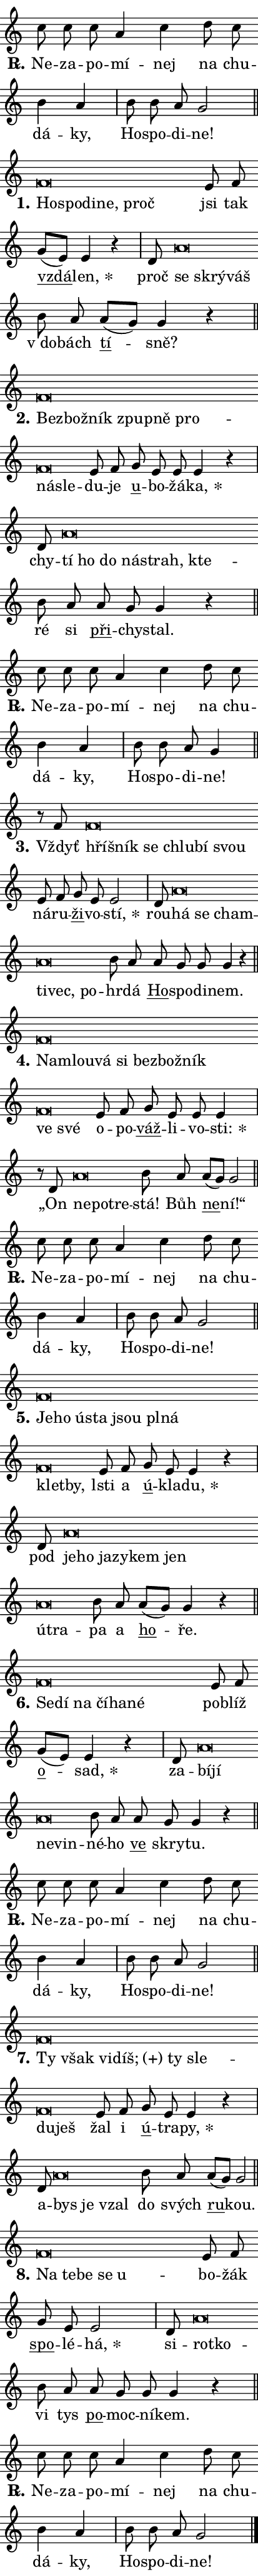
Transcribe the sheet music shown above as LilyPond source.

\version "2.22.1"
\header { tagline = "" }
\paper {
  indent = 0\cm
  top-margin = 0\cm
  right-margin = 0\cm
  bottom-margin = 0\cm
  left-margin = 0\cm
  paper-width = 7\cm
  page-breaking = #ly:one-page-breaking
  system-system-spacing.basic-distance = #11
  score-system-spacing.basic-distance = #11
  ragged-last = ##f
}


%% Author: Thomas Morley
%% https://lists.gnu.org/archive/html/lilypond-user/2020-05/msg00002.html
#(define (line-position grob)
"Returns position of @var[grob} in current system:
   @code{'start}, if at first time-step
   @code{'end}, if at last time-step
   @code{'middle} otherwise
"
  (let* ((col (ly:item-get-column grob))
         (ln (ly:grob-object col 'left-neighbor))
         (rn (ly:grob-object col 'right-neighbor))
         (col-to-check-left (if (ly:grob? ln) ln col))
         (col-to-check-right (if (ly:grob? rn) rn col))
         (break-dir-left
           (and
             (ly:grob-property col-to-check-left 'non-musical #f)
             (ly:item-break-dir col-to-check-left)))
         (break-dir-right
           (and
             (ly:grob-property col-to-check-right 'non-musical #f)
             (ly:item-break-dir col-to-check-right))))
        (cond ((eqv? 1 break-dir-left) 'start)
              ((eqv? -1 break-dir-right) 'end)
              (else 'middle))))

#(define (tranparent-at-line-position vctor)
  (lambda (grob)
  "Relying on @code{line-position} select the relevant enry from @var{vctor}.
Used to determine transparency,"
    (case (line-position grob)
      ((end) (not (vector-ref vctor 0)))
      ((middle) (not (vector-ref vctor 1)))
      ((start) (not (vector-ref vctor 2))))))

noteHeadBreakVisibility =
#(define-music-function (break-visibility)(vector?)
"Makes @code{NoteHead}s transparent relying on @var{break-visibility}"
#{
  \override NoteHead.transparent =
    #(tranparent-at-line-position break-visibility)
#})

#(define delete-ledgers-for-transparent-note-heads
  (lambda (grob)
    "Reads whether a @code{NoteHead} is transparent.
If so this @code{NoteHead} is removed from @code{'note-heads} from
@var{grob}, which is supposed to be @code{LedgerLineSpanner}.
As a result ledgers are not printed for this @code{NoteHead}"
    (let* ((nhds-array (ly:grob-object grob 'note-heads))
           (nhds-list
             (if (ly:grob-array? nhds-array)
                 (ly:grob-array->list nhds-array)
                 '()))
           ;; Relies on the transparent-property being done before
           ;; Staff.LedgerLineSpanner.after-line-breaking is executed.
           ;; This is fragile ...
           (to-keep
             (remove
               (lambda (nhd)
                 (ly:grob-property nhd 'transparent #f))
               nhds-list)))
      ;; TODO find a better method to iterate over grob-arrays, similiar
      ;; to filter/remove etc for lists
      ;; For now rebuilt from scratch
      (set! (ly:grob-object grob 'note-heads)  '())
      (for-each
        (lambda (nhd)
          (ly:pointer-group-interface::add-grob grob 'note-heads nhd))
        to-keep))))

hideNotes = {
  \noteHeadBreakVisibility #begin-of-line-visible
}
unHideNotes = {
  \noteHeadBreakVisibility #all-visible
}

% work-around for resetting accidentals
% https://lilypond.org/doc/v2.23/Documentation/notation/displaying-rhythms#unmetered-music
cadenzaMeasure = {
  \cadenzaOff
  \partial 1024 s1024
  \cadenzaOn
}

#(define-markup-command (accent layout props text) (markup?)
  "Underline accented syllable"
  (interpret-markup layout props
    #{\markup \override #'(offset . 4.3) \underline { #text }#}))

responsum = \markup \concat {
  "R" \hspace #-1.05 \path #0.1 #'((moveto 0 0.07) (lineto 0.9 0.8)) \hspace #0.05 "."
}

\layout {
    \context {
        \Staff
        \remove "Time_signature_engraver"
        \override LedgerLineSpanner.after-line-breaking = #delete-ledgers-for-transparent-note-heads
    }
    \context {
        \Voice {
            \override NoteHead.output-attributes = #'((class . "notehead"))
            \override Hairpin.height = #0.55
        }
    }
    \context {
        \Lyrics {
            \override StanzaNumber.output-attributes = #'((class . "stanzanumber"))
            \override LyricSpace.minimum-distance = #0.9
            \override LyricText.font-name = #"TeX Gyre Schola"
            \override LyricText.font-size = 1
            \override StanzaNumber.font-name = #"TeX Gyre Schola Bold"
            \override StanzaNumber.font-size = 1
        }
    }
}

% magnetic-lyrics.ily
%
%   written by
%     Jean Abou Samra <jean@abou-samra.fr>
%     Werner Lemberg <wl@gnu.org>
%
%   adapted by
%     Jiri Hon <jiri.hon@gmail.com>
%
% Version 2022-Apr-15

% https://www.mail-archive.com/lilypond-user@gnu.org/msg149350.html

#(define (Left_hyphen_pointer_engraver context)
   "Collect syllable-hyphen-syllable occurrences in lyrics and store
them in properties.  This engraver only looks to the left.  For
example, if the lyrics input is @code{foo -- bar}, it does the
following.

@itemize @bullet
@item
Set the @code{text} property of the @code{LyricHyphen} grob between
@q{foo} and @q{bar} to @code{foo}.

@item
Set the @code{left-hyphen} property of the @code{LyricText} grob with
text @q{foo} to the @code{LyricHyphen} grob between @q{foo} and
@q{bar}.
@end itemize

Use this auxiliary engraver in combination with the
@code{lyric-@/text::@/apply-@/magnetic-@/offset!} hook."
   (let ((hyphen #f)
         (text #f))
     (make-engraver
      (acknowledgers
       ((lyric-syllable-interface engraver grob source-engraver)
        (set! text grob)))
      (end-acknowledgers
       ((lyric-hyphen-interface engraver grob source-engraver)
        ;(when (not (grob::has-interface grob 'lyric-space-interface))
          (set! hyphen grob)));)
      ((stop-translation-timestep engraver)
       (when (and text hyphen)
         (ly:grob-set-object! text 'left-hyphen hyphen))
       (set! text #f)
       (set! hyphen #f)))))

#(define (lyric-text::apply-magnetic-offset! grob)
   "If the space between two syllables is less than the value in
property @code{LyricText@/.details@/.squash-threshold}, move the right
syllable to the left so that it gets concatenated with the left
syllable.

Use this function as a hook for
@code{LyricText@/.after-@/line-@/breaking} if the
@code{Left_@/hyphen_@/pointer_@/engraver} is active."
   (let ((hyphen (ly:grob-object grob 'left-hyphen #f)))
     (when hyphen
       (let ((left-text (ly:spanner-bound hyphen LEFT)))
         (when (grob::has-interface left-text 'lyric-syllable-interface)
           (let* ((common (ly:grob-common-refpoint grob left-text X))
                  (this-x-ext (ly:grob-extent grob common X))
                  (left-x-ext
                   (begin
                     ;; Trigger magnetism for left-text.
                     (ly:grob-property left-text 'after-line-breaking)
                     (ly:grob-extent left-text common X)))
                  ;; `delta` is the gap width between two syllables.
                  (delta (- (interval-start this-x-ext)
                            (interval-end left-x-ext)))
                  (details (ly:grob-property grob 'details))
                  (threshold (assoc-get 'squash-threshold details 0.2)))
             (when (< delta threshold)
               (let* (;; We have to manipulate the input text so that
                      ;; ligatures crossing syllable boundaries are not
                      ;; disabled.  For languages based on the Latin
                      ;; script this is essentially a beautification.
                      ;; However, for non-Western scripts it can be a
                      ;; necessity.
                      (lt (ly:grob-property left-text 'text))
                      (rt (ly:grob-property grob 'text))
                      (is-space (grob::has-interface hyphen 'lyric-space-interface))
                      (space (if is-space " " ""))
                      (space-markup (grob-interpret-markup grob " "))
                      (space-size (interval-length (ly:stencil-extent space-markup X)))
                      (extra-delta (if is-space space-size 0))
                      ;; Append new syllable.
                      (ltrt-space (if (and (string? lt) (string? rt))
                                (string-append lt space rt)
                                (make-concat-markup (list lt space rt))))
                      ;; Right-align `ltrt` to the right side.
                      (ltrt-space-markup (grob-interpret-markup
                               grob
                               (make-translate-markup
                                (cons (interval-length this-x-ext) 0)
                                (make-right-align-markup ltrt-space)))))
                 (begin
                   ;; Don't print `left-text`.
                   (ly:grob-set-property! left-text 'stencil #f)
                   ;; Set text and stencil (which holds all collected
                   ;; syllables so far) and shift it to the left.
                   (ly:grob-set-property! grob 'text ltrt-space)
                   (ly:grob-set-property! grob 'stencil ltrt-space-markup)
                   (ly:grob-translate-axis! grob (- (- delta extra-delta)) X))))))))))


#(define (lyric-hyphen::displace-bounds-first grob)
   ;; Make very sure this callback isn't triggered too early.
   (let ((left (ly:spanner-bound grob LEFT))
         (right (ly:spanner-bound grob RIGHT)))
     (ly:grob-property left 'after-line-breaking)
     (ly:grob-property right 'after-line-breaking)
     (ly:lyric-hyphen::print grob)))

squashThreshold = #0.4

\layout {
  \context {
    \Lyrics
    \consists #Left_hyphen_pointer_engraver
    \override LyricText.after-line-breaking =
      #lyric-text::apply-magnetic-offset!
    \override LyricHyphen.stencil = #lyric-hyphen::displace-bounds-first
    \override LyricText.details.squash-threshold = \squashThreshold
    \override LyricHyphen.minimum-distance = 0
    \override LyricHyphen.minimum-length = \squashThreshold
  }
}

squash = \override LyricText.details.squash-threshold = 9999
unSquash = \override LyricText.details.squash-threshold = \squashThreshold

left = \override LyricText.self-alignment-X = #LEFT
unLeft = \revert LyricText.self-alignment-X

starOffset = #(lambda (grob) 
                (let ((x_offset (ly:self-alignment-interface::aligned-on-x-parent grob)))
                  (if (= x_offset 0) 0 (+ x_offset 1.2))))

star = #(define-music-function (syllable)(string?)
"Append star separator at the end of a syllable"
#{
  \once \override LyricText.X-offset = #starOffset
  \lyricmode { \markup {
    #syllable
    \override #'((font-name . "TeX Gyre Schola Bold")) \hspace #0.2 \lower #0.65 \larger "*"
  } }
#})

starAccent = #(define-music-function (syllable)(string?)
"Append star separator at the end of a syllable and make accent"
#{
  \once \override LyricText.X-offset = #starOffset
  \lyricmode { \markup {
    \accent #syllable
    \override #'((font-name . "TeX Gyre Schola Bold")) \hspace #0.2 \lower #0.65 \larger "*"
  } }
#})

breath = #(define-music-function (syllable)(string?)
"Append breathing indicator at the end of a syllable"
#{
  \lyricmode { \markup { #syllable "+" } }
#})

optionalBreath = #(define-music-function (syllable)(string?)
"Append optional breathing indicator at the end of a syllable"
#{
  \lyricmode { \markup { #syllable "(+)" } }
#})


\score {
    <<
        \new Voice = "melody" { \cadenzaOn \key c \major \relative { c''8 c c a4 c \bar "" d8 c \bar "" b4 a \cadenzaMeasure \bar "|" b8 b a g2 \cadenzaMeasure \bar "||" \break }
\relative { f'\breve*1/16 \hideNotes \breve*1/16 \bar "" \breve*1/16 \bar "" \breve*1/16 \breve*1/16 \bar "" \unHideNotes e8 f \bar "" g[( e)] e4 r \cadenzaMeasure \bar "|" d8 a'\breve*1/16 \hideNotes \breve*1/16 \breve*1/16 \bar "" \unHideNotes b8 a \bar "" a[( g)] g4 r \cadenzaMeasure \bar "||" \break }
\relative { f'\breve*1/16 \hideNotes \breve*1/16 \bar "" \breve*1/16 \bar "" \breve*1/16 \bar "" \breve*1/16 \bar "" \breve*1/16 \bar "" \breve*1/16 \breve*1/16 \bar "" \unHideNotes e8 f \bar "" g e e e4 r \cadenzaMeasure \bar "|" d8 a'\breve*1/16 \hideNotes \breve*1/16 \bar "" \breve*1/16 \bar "" \breve*1/16 \bar "" \breve*1/16 \breve*1/16 \bar "" \unHideNotes b8 a \bar "" a g g4 r \cadenzaMeasure \bar "||" \break }
\relative { c''8 c c a4 c \bar "" d8 c \bar "" b4 a \cadenzaMeasure \bar "|" b8 b a g4 \cadenzaMeasure \bar "||" \break }
\relative { r8 f'8 f\breve*1/16 \hideNotes \breve*1/16 \bar "" \breve*1/16 \bar "" \breve*1/16 \bar "" \breve*1/16 \breve*1/16 \bar "" \unHideNotes e8 f \bar "" g e e2 \cadenzaMeasure \bar "|" d8 a'\breve*1/16 \hideNotes \breve*1/16 \bar "" \breve*1/16 \bar "" \breve*1/16 \bar "" \breve*1/16 \breve*1/16 \bar "" \unHideNotes b8 a \bar "" a g g g4 r \cadenzaMeasure \bar "||" \break }
\relative { f'\breve*1/16 \hideNotes \breve*1/16 \bar "" \breve*1/16 \bar "" \breve*1/16 \bar "" \breve*1/16 \bar "" \breve*1/16 \bar "" \breve*1/16 \bar "" \breve*1/16 \breve*1/16 \bar "" \unHideNotes e8 f \bar "" g e e e4 \cadenzaMeasure \bar "|" r8 d8 a'\breve*1/16 \hideNotes \breve*1/16 \breve*1/16 \bar "" \unHideNotes b8 a \bar "" a[( g)] g2 \cadenzaMeasure \bar "||" \break }
\relative { c''8 c c a4 c \bar "" d8 c \bar "" b4 a \cadenzaMeasure \bar "|" b8 b a g2 \cadenzaMeasure \bar "||" \break }
\relative { f'\breve*1/16 \hideNotes \breve*1/16 \bar "" \breve*1/16 \bar "" \breve*1/16 \bar "" \breve*1/16 \bar "" \breve*1/16 \bar "" \breve*1/16 \bar "" \breve*1/16 \breve*1/16 \bar "" \unHideNotes e8 f \bar "" g e e4 r \cadenzaMeasure \bar "|" d8 a'\breve*1/16 \hideNotes \breve*1/16 \bar "" \breve*1/16 \bar "" \breve*1/16 \bar "" \breve*1/16 \bar "" \breve*1/16 \bar "" \breve*1/16 \breve*1/16 \bar "" \unHideNotes b8 a \bar "" a[( g)] g4 r \cadenzaMeasure \bar "||" \break }
\relative { f'\breve*1/16 \hideNotes \breve*1/16 \bar "" \breve*1/16 \bar "" \breve*1/16 \bar "" \breve*1/16 \breve*1/16 \bar "" \unHideNotes e8 f \bar "" g[( e)] e4 r \cadenzaMeasure \bar "|" d8 a'\breve*1/16 \hideNotes \breve*1/16 \bar "" \breve*1/16 \breve*1/16 \bar "" \unHideNotes b8 a \bar "" a g g4 r \cadenzaMeasure \bar "||" \break }
\relative { c''8 c c a4 c \bar "" d8 c \bar "" b4 a \cadenzaMeasure \bar "|" b8 b a g2 \cadenzaMeasure \bar "||" \break }
\relative { f'\breve*1/16 \hideNotes \breve*1/16 \bar "" \breve*1/16 \bar "" \breve*1/16 \bar "" \breve*1/16 \bar "" \breve*1/16 \bar "" \breve*1/16 \breve*1/16 \bar "" \unHideNotes e8 f \bar "" g e e4 r \cadenzaMeasure \bar "|" d8 a'\breve*1/16 \hideNotes \breve*1/16 \breve*1/16 \bar "" \unHideNotes b8 a \bar "" a[( g)] g2 \cadenzaMeasure \bar "||" \break }
\relative { f'\breve*1/16 \hideNotes \breve*1/16 \bar "" \breve*1/16 \bar "" \breve*1/16 \breve*1/16 \bar "" \unHideNotes e8 f \bar "" g e e2 \cadenzaMeasure \bar "|" d8 a'\breve*1/16 \hideNotes \breve*1/16 \bar "" \unHideNotes b8 a \bar "" a g g g4 r \cadenzaMeasure \bar "||" \break }
\relative { c''8 c c a4 c \bar "" d8 c \bar "" b4 a \cadenzaMeasure \bar "|" b8 b a g2 \cadenzaMeasure \bar "||" \break } \bar "|." }
        \new Lyrics \lyricsto "melody" { \lyricmode { \set stanza = \responsum
Ne -- za -- po -- mí -- nej na chu -- dá -- ky, Ho -- spo -- di -- ne!
\set stanza = "1."
\left Ho -- \squash spo -- di -- ne, proč \unLeft \unSquash jsi tak \markup \accent vzdá -- \star len, proč \left se \squash skrý -- váš \unLeft \unSquash "v do" -- bách \markup \accent tí -- sně?
\set stanza = "2."
\left Bez -- \squash bož -- ník zpup -- ně pro -- ná -- sle -- \unLeft \unSquash du -- je \markup \accent u -- bo -- žá -- \star ka, chy -- \left tí \squash ho do ná -- strah, kte -- \unLeft \unSquash ré si \markup \accent při -- chy -- stal.
\set stanza = \responsum
Ne -- za -- po -- mí -- nej na chu -- dá -- ky, Ho -- spo -- di -- ne!
\set stanza = "3."
Vždyť \left hří -- \squash šník se chlu -- bí svou \unLeft \unSquash ná -- ru -- \markup \accent ži -- vo -- \star stí, rou -- \left há \squash se cham -- ti -- vec, po -- \unLeft \unSquash hr -- dá \markup \accent Ho -- spo -- di -- nem.
\set stanza = "4."
\left Na -- \squash mlou -- vá si bez -- bož -- ník ve své \unLeft \unSquash o -- po -- \markup \accent váž -- li -- vo -- \star sti: „On \left ne -- \squash po -- tre -- \unLeft \unSquash stá! Bůh \markup \accent ne -- ní!“
\set stanza = \responsum
Ne -- za -- po -- mí -- nej na chu -- dá -- ky, Ho -- spo -- di -- ne!
\set stanza = "5."
\left Je -- \squash ho ú -- sta jsou pl -- ná klet -- by, \unLeft \unSquash lsti a \markup \accent ú -- kla -- \star du, pod \left je -- \squash ho ja -- zy -- kem jen ú -- tra -- \unLeft \unSquash pa a \markup \accent ho -- ře.
\set stanza = "6."
\left Se -- \squash dí na čí -- ha -- né \unLeft \unSquash pob -- líž \markup \accent o -- \star sad, za -- \left bí -- \squash jí ne -- vin -- \unLeft \unSquash né -- ho \markup \accent ve skry -- tu.
\set stanza = \responsum
Ne -- za -- po -- mí -- nej na chu -- dá -- ky, Ho -- spo -- di -- ne!
\set stanza = "7."
\left Ty \squash však vi -- \optionalBreath díš; ty sle -- du -- ješ \unLeft \unSquash žal i \markup \accent ú -- tra -- \star py, a -- \left bys \squash je vzal \unLeft \unSquash do svých \markup \accent ru -- kou.
\set stanza = "8."
\left Na \squash te -- be se u -- \unLeft \unSquash bo -- žák \markup \accent spo -- lé -- \star há, si -- \left rot -- \squash ko -- \unLeft \unSquash vi tys \markup \accent po -- moc -- ní -- kem.
\set stanza = \responsum
Ne -- za -- po -- mí -- nej na chu -- dá -- ky, Ho -- spo -- di -- ne! } }
    >>
    \layout {}
}
